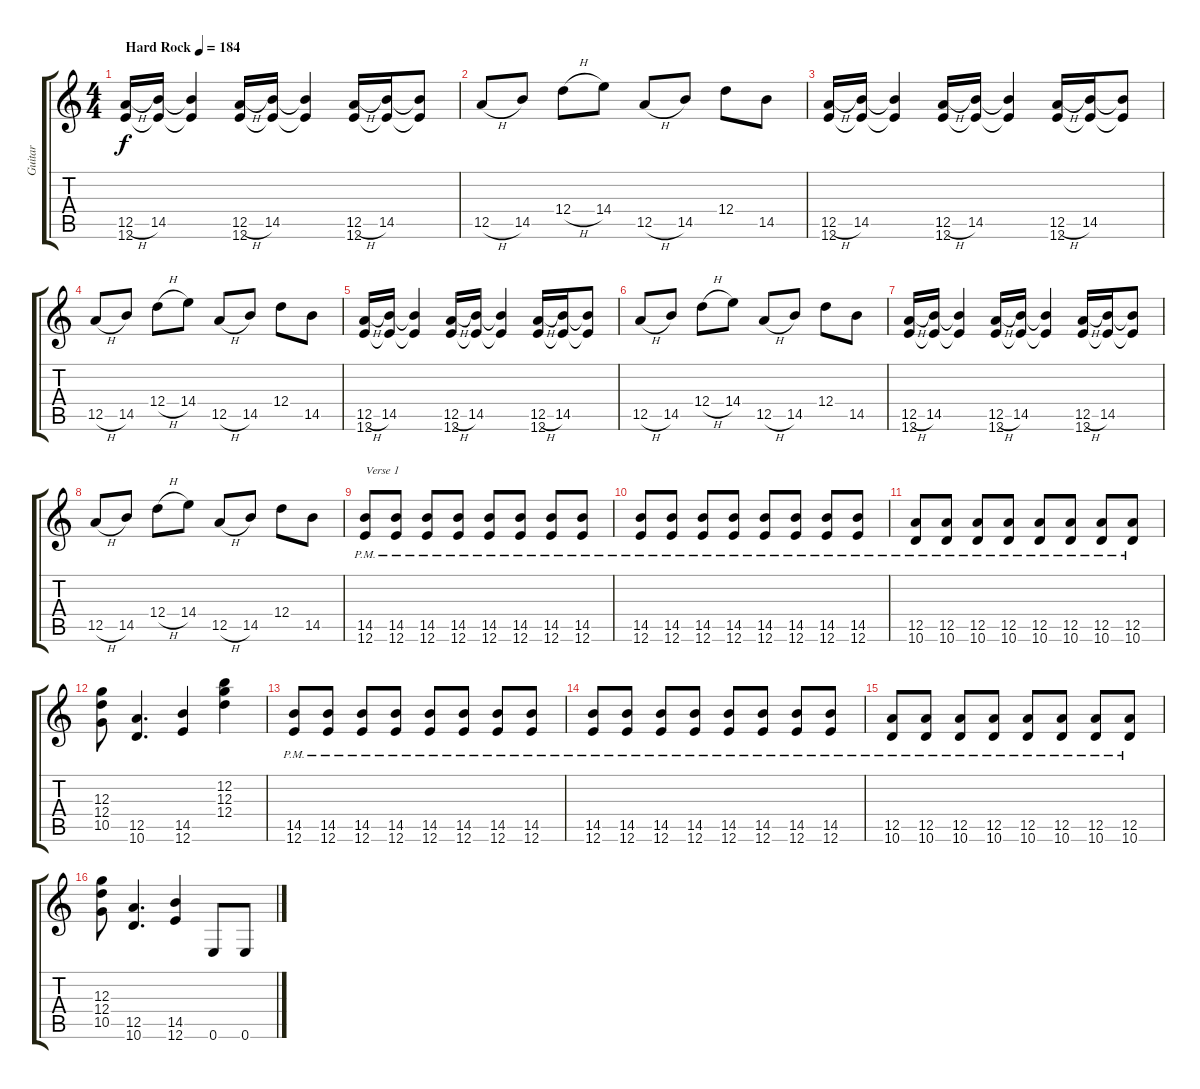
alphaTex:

\track ("Guitar" "Guitar") {instrument distortionguitar}
\staff {score tabs}
\tuning (E4 B3 G3 D3 A2 E2) {hide}
\ts (4 4)
\tempo (184 "Hard Rock")
\clef g2
\ks c
(12.5{h} 12.6).16{dy f instrument distortionguitar} (14.5 12.6{t}).16 (14.5{t} 12.6{t}).4 (12.5{h} 12.6).16 (14.5 12.6{t}).16 (14.5{t} 12.6{t}).4 (12.5{h} 12.6).16 (14.5 12.6{t}).16 (14.5{t} 12.6{t}).8 |
12.5{h}.8 14.5.8 12.4{h}.8 14.4.8 12.5{h}.8 14.5.8 12.4.8 14.5.8 |
(12.5{h} 12.6).16 (14.5 12.6{t}).16 (14.5{t} 12.6{t}).4 (12.5{h} 12.6).16 (14.5 12.6{t}).16 (14.5{t} 12.6{t}).4 (12.5{h} 12.6).16 (14.5 12.6{t}).16 (14.5{t} 12.6{t}).8 |
12.5{h}.8 14.5.8 12.4{h}.8 14.4.8 12.5{h}.8 14.5.8 12.4.8 14.5.8 |
(12.5{h} 12.6).16 (14.5 12.6{t}).16 (14.5{t} 12.6{t}).4 (12.5{h} 12.6).16 (14.5 12.6{t}).16 (14.5{t} 12.6{t}).4 (12.5{h} 12.6).16 (14.5 12.6{t}).16 (14.5{t} 12.6{t}).8 |
12.5{h}.8 14.5.8 12.4{h}.8 14.4.8 12.5{h}.8 14.5.8 12.4.8 14.5.8 |
(12.5{h} 12.6).16 (14.5 12.6{t}).16 (14.5{t} 12.6{t}).4 (12.5{h} 12.6).16 (14.5 12.6{t}).16 (14.5{t} 12.6{t}).4 (12.5{h} 12.6).16 (14.5 12.6{t}).16 (14.5{t} 12.6{t}).8 |
12.5{h}.8 14.5.8 12.4{h}.8 14.4.8 12.5{h}.8 14.5.8 12.4.8 14.5.8 |
(14.5{pm} 12.6).8{txt "Verse 1"} (14.5{pm} 12.6).8 (14.5{pm} 12.6).8 (14.5{pm} 12.6).8 (14.5{pm} 12.6).8 (14.5{pm} 12.6).8 (14.5{pm} 12.6).8 (14.5{pm} 12.6).8 |
(14.5{pm} 12.6).8 (14.5{pm} 12.6).8 (14.5{pm} 12.6).8 (14.5{pm} 12.6).8 (14.5{pm} 12.6).8 (14.5{pm} 12.6).8 (14.5{pm} 12.6).8 (14.5{pm} 12.6).8 |
(12.5{pm} 10.6).8 (12.5{pm} 10.6).8 (12.5{pm} 10.6).8 (12.5{pm} 10.6).8 (12.5{pm} 10.6).8 (12.5{pm} 10.6).8 (12.5{pm} 10.6).8 (12.5{pm} 10.6).8 |
(12.3 12.4 10.5).8 (12.5 10.6).4{d} (14.5 12.6).4 (12.2 12.3 12.4).4 |
(14.5{pm} 12.6).8 (14.5{pm} 12.6).8 (14.5{pm} 12.6).8 (14.5{pm} 12.6).8 (14.5{pm} 12.6).8 (14.5{pm} 12.6).8 (14.5{pm} 12.6).8 (14.5{pm} 12.6).8 |
(14.5{pm} 12.6).8 (14.5{pm} 12.6).8 (14.5{pm} 12.6).8 (14.5{pm} 12.6).8 (14.5{pm} 12.6).8 (14.5{pm} 12.6).8 (14.5{pm} 12.6).8 (14.5{pm} 12.6).8 |
(12.5{pm} 10.6).8 (12.5{pm} 10.6).8 (12.5{pm} 10.6).8 (12.5{pm} 10.6).8 (12.5{pm} 10.6).8 (12.5{pm} 10.6).8 (12.5{pm} 10.6).8 (12.5{pm} 10.6).8 |
(12.3 12.4 10.5).8 (12.5 10.6).4{d} (14.5 12.6).4 0.6.8 0.6.8
